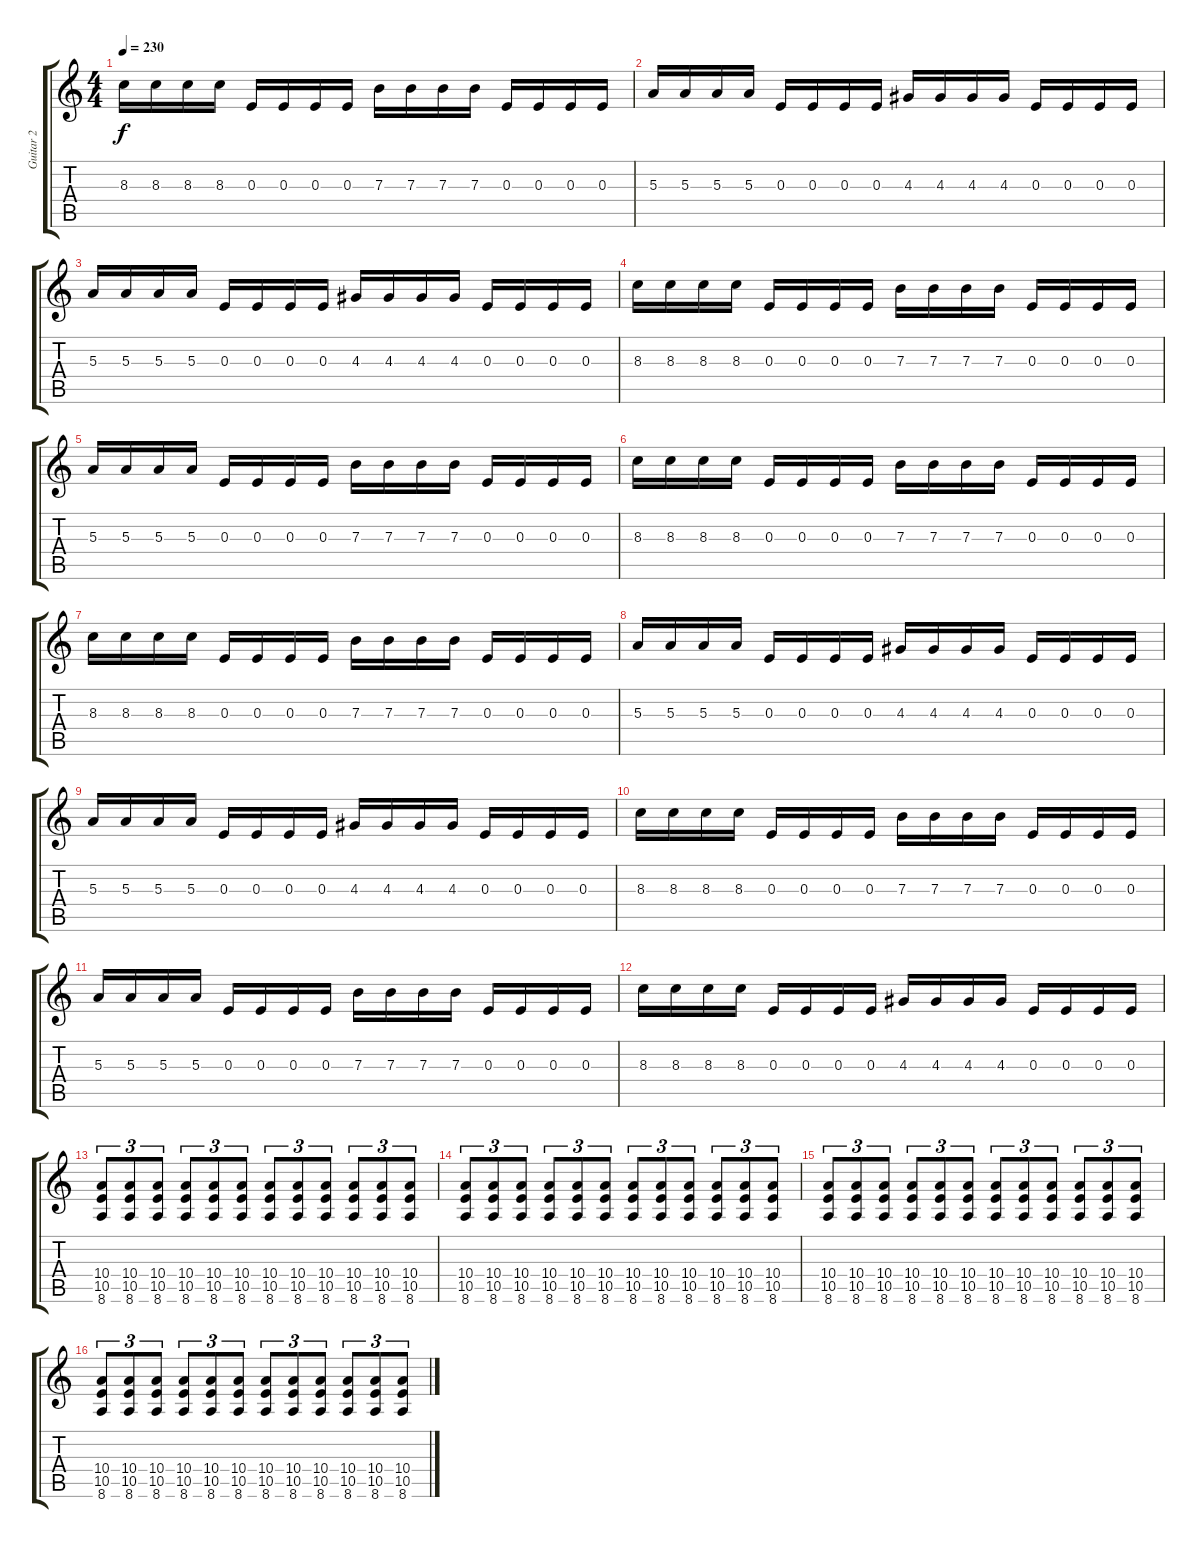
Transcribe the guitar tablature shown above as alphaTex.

\track ("Guitar 2" "Guitar 2") {instrument distortionguitar}
\staff {score tabs}
\tuning (Db4 Ab3 E3 B2 Gb2 Db2) {hide}
\ts (4 4)
\tempo 230
\clef g2
\ks c
8.3.16{dy f} 8.3.16 8.3.16 8.3.16 0.3.16 0.3.16 0.3.16 0.3.16 7.3.16 7.3.16 7.3.16 7.3.16 0.3.16 0.3.16 0.3.16 0.3.16 |
5.3.16 5.3.16 5.3.16 5.3.16 0.3.16 0.3.16 0.3.16 0.3.16 4.3.16 4.3.16 4.3.16 4.3.16 0.3.16 0.3.16 0.3.16 0.3.16 |
5.3.16 5.3.16 5.3.16 5.3.16 0.3.16 0.3.16 0.3.16 0.3.16 4.3.16 4.3.16 4.3.16 4.3.16 0.3.16 0.3.16 0.3.16 0.3.16 |
8.3.16 8.3.16 8.3.16 8.3.16 0.3.16 0.3.16 0.3.16 0.3.16 7.3.16 7.3.16 7.3.16 7.3.16 0.3.16 0.3.16 0.3.16 0.3.16 |
5.3.16 5.3.16 5.3.16 5.3.16 0.3.16 0.3.16 0.3.16 0.3.16 7.3.16 7.3.16 7.3.16 7.3.16 0.3.16 0.3.16 0.3.16 0.3.16 |
8.3.16 8.3.16 8.3.16 8.3.16 0.3.16 0.3.16 0.3.16 0.3.16 7.3.16 7.3.16 7.3.16 7.3.16 0.3.16 0.3.16 0.3.16 0.3.16 |
8.3.16 8.3.16 8.3.16 8.3.16 0.3.16 0.3.16 0.3.16 0.3.16 7.3.16 7.3.16 7.3.16 7.3.16 0.3.16 0.3.16 0.3.16 0.3.16 |
5.3.16 5.3.16 5.3.16 5.3.16 0.3.16 0.3.16 0.3.16 0.3.16 4.3.16 4.3.16 4.3.16 4.3.16 0.3.16 0.3.16 0.3.16 0.3.16 |
5.3.16 5.3.16 5.3.16 5.3.16 0.3.16 0.3.16 0.3.16 0.3.16 4.3.16 4.3.16 4.3.16 4.3.16 0.3.16 0.3.16 0.3.16 0.3.16 |
8.3.16 8.3.16 8.3.16 8.3.16 0.3.16 0.3.16 0.3.16 0.3.16 7.3.16 7.3.16 7.3.16 7.3.16 0.3.16 0.3.16 0.3.16 0.3.16 |
5.3.16 5.3.16 5.3.16 5.3.16 0.3.16 0.3.16 0.3.16 0.3.16 7.3.16 7.3.16 7.3.16 7.3.16 0.3.16 0.3.16 0.3.16 0.3.16 |
8.3.16 8.3.16 8.3.16 8.3.16 0.3.16 0.3.16 0.3.16 0.3.16 4.3.16 4.3.16 4.3.16 4.3.16 0.3.16 0.3.16 0.3.16 0.3.16 |
(10.4 10.5 8.6).8{tu (3 2)} (10.4 10.5 8.6).8{tu (3 2)} (10.4 10.5 8.6).8{tu (3 2)} (10.4 10.5 8.6).8{tu (3 2)} (10.4 10.5 8.6).8{tu (3 2)} (10.4 10.5 8.6).8{tu (3 2)} (10.4 10.5 8.6).8{tu (3 2)} (10.4 10.5 8.6).8{tu (3 2)} (10.4 10.5 8.6).8{tu (3 2)} (10.4 10.5 8.6).8{tu (3 2)} (10.4 10.5 8.6).8{tu (3 2)} (10.4 10.5 8.6).8{tu (3 2)} |
(10.4 10.5 8.6).8{tu (3 2)} (10.4 10.5 8.6).8{tu (3 2)} (10.4 10.5 8.6).8{tu (3 2)} (10.4 10.5 8.6).8{tu (3 2)} (10.4 10.5 8.6).8{tu (3 2)} (10.4 10.5 8.6).8{tu (3 2)} (10.4 10.5 8.6).8{tu (3 2)} (10.4 10.5 8.6).8{tu (3 2)} (10.4 10.5 8.6).8{tu (3 2)} (10.4 10.5 8.6).8{tu (3 2)} (10.4 10.5 8.6).8{tu (3 2)} (10.4 10.5 8.6).8{tu (3 2)} |
(10.4 10.5 8.6).8{tu (3 2)} (10.4 10.5 8.6).8{tu (3 2)} (10.4 10.5 8.6).8{tu (3 2)} (10.4 10.5 8.6).8{tu (3 2)} (10.4 10.5 8.6).8{tu (3 2)} (10.4 10.5 8.6).8{tu (3 2)} (10.4 10.5 8.6).8{tu (3 2)} (10.4 10.5 8.6).8{tu (3 2)} (10.4 10.5 8.6).8{tu (3 2)} (10.4 10.5 8.6).8{tu (3 2)} (10.4 10.5 8.6).8{tu (3 2)} (10.4 10.5 8.6).8{tu (3 2)} |
(10.4 10.5 8.6).8{tu (3 2)} (10.4 10.5 8.6).8{tu (3 2)} (10.4 10.5 8.6).8{tu (3 2)} (10.4 10.5 8.6).8{tu (3 2)} (10.4 10.5 8.6).8{tu (3 2)} (10.4 10.5 8.6).8{tu (3 2)} (10.4 10.5 8.6).8{tu (3 2)} (10.4 10.5 8.6).8{tu (3 2)} (10.4 10.5 8.6).8{tu (3 2)} (10.4 10.5 8.6).8{tu (3 2)} (10.4 10.5 8.6).8{tu (3 2)} (10.4 10.5 8.6).8{tu (3 2)}
